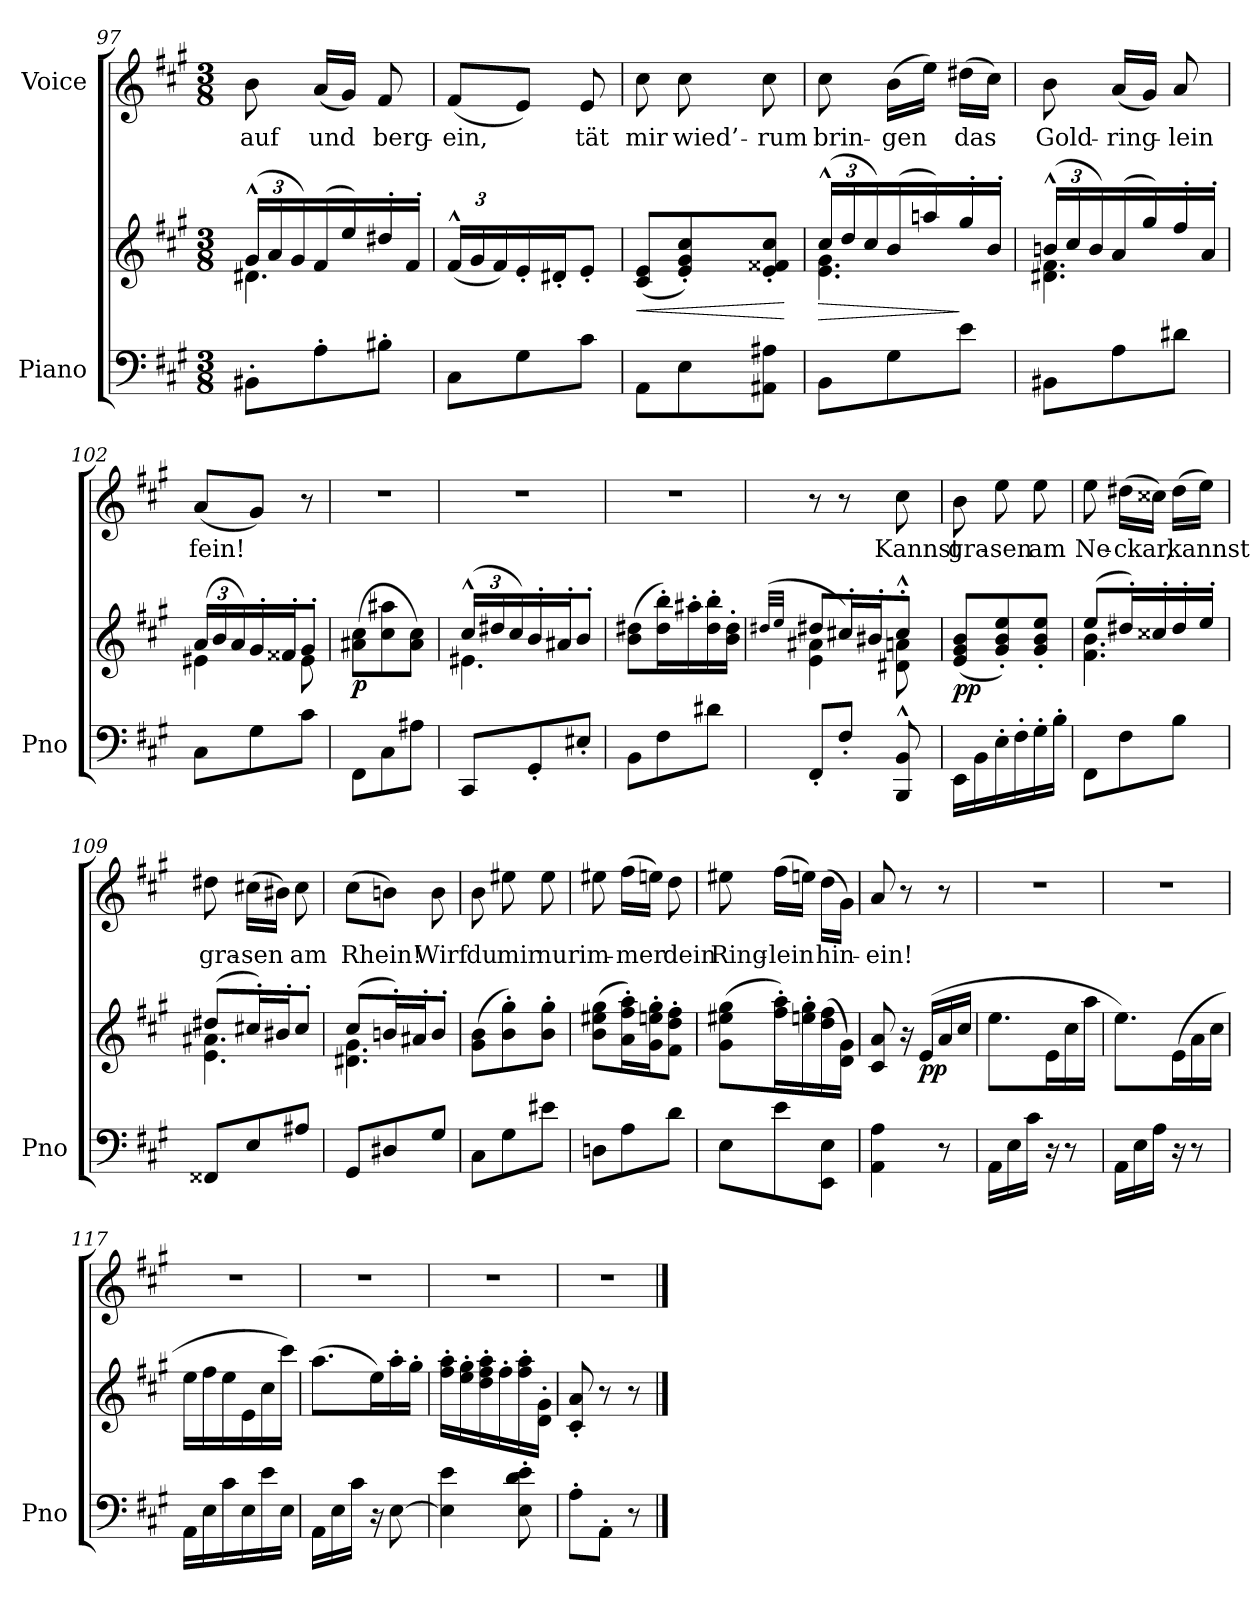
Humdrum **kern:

**kern	**kern	**dynam	**kern	**text
*part2	*part2	*part2	*part1	*part1
*staff3	*staff2	*staff2/3	*staff1	*staff1
*I"Piano	*	*	*I"Voice	*
*I'Pno	*	*	*	*
!!LO:LB:g=z
*clefF4	*clefG2	*	*clefG2	*
*k[f#c#g#]	*k[f#c#g#]	*	*k[f#c#g#]	*
*M3/8	*M3/8	*	*M3/8	*
*	*Xbrackettup	*	*	*
=97	=97	=97	=97	=97
*	*^	*	*	*
!	!	!	!	!	!LO:LY:b
8BB#X'\L	(24g#^^/LL	4.d#X\	.	8b\	-auf
.	24a/	.	.	.	.
.	24g#/)	.	.	.	.
!	!	!	!	!	!LO:LY:b
8A'\	(16f#/	.	.	(16a/LL	und
.	16ee/)	.	.	16g#/JJ)	.
!	!	!	!	!	!LO:LY:b
8B#X'\J	16dd#X'/	.	.	8f#/	berg-
.	16f#'/JJ	.	.	.	.
*	*v	*v	*	*	*
=98	=98	=98	=98	=98
!	!	!	!	!LO:LY:b
8C#\L	(>24f#^^/LL	.	(8f#/L	-ein,
.	24g#/	.	.	.
.	24f#/)	.	.	.
8G#\	16e'>/	.	8e/J)	.
.	16d#X'>/J	.	.	.
!	!	!	!	!LO:LY:b
8c#\J	8e'>/J	.	8e/	tät
=99	=99	=99	=99	=99
!	!	!LO:HP:b	!	!LO:LY:b
8AA\L	(>8c#/ 8e/L	<	8cc#\	mir
!	!	!	!	!LO:LY:b
8E\	8e/'> 8g#/'> 8cc#/'>)	.	8cc#\	wied’-
!	!	!	!	!LO:LY:b
8AA#X\ 8A#X\J	8e/'> 8f##X/'> 8cc#/'>J	.	8cc#\	-rum
.	.	[	.	.
=100	=100	=100	=100	=100
!	!	!LO:HP:b	!	!LO:LY:b
*	*^	*	*	*
8BB\L	(24cc#^^/LL	4.e\ 4.g#\	>	8cc#\	brin-
.	24dd/	.	.	.	.
.	24cc#/)	.	.	.	.
!	!	!	!	!	!LO:LY:b
8G#\	(16b/	.	.	(16b\LL	-gen
.	16aan/)	.	.	16ee\JJ)	.
!	!	!	!	!	!LO:LY:b
8e\J	16gg#'/	.	]	(16dd#X\LL	das
.	16b'/JJ	.	.	16cc#\JJ)	.
=101	=101	=101	=101	=101	=101
!	!	!	!	!	!LO:LY:b
8BB#X\L	(24bn^^/LL	4.d#X\ 4.f#\	.	8b\	Gold-
.	24cc#/	.	.	.	.
.	24b/)	.	.	.	.
!	!	!	!	!	!LO:LY:b
8A\	(16a/	.	.	(16a/LL	-ring-
.	16gg#/)	.	.	16g#/JJ)	.
!	!	!	!	!	!LO:LY:b
8d#X\J	16ff#'/	.	.	8a/	-lein
.	16a'/JJ	.	.	.	.
!!LO:PB:g=z
=102	=102	=102	=102	=102	=102
!	!	!	!	!	!LO:LY:b
8C#\L	(24a/LL	4e#X\	.	(8a/L	fein!
.	24b/	.	.	.	.
.	24a/)	.	.	.	.
8G#\	16g#'/	.	.	8g#/J)	.
.	16f##X'/J	.	.	.	.
8c#\J	8g#'/J	8e#\	.	8r	.
=103	=103	=103	=103	=103	=103
!	!	!	!LO:DY:b	!	!
*	*v	*v	*	*	*
8FF#\L	(8a#X\ 8cc#\L	p	4.r	.
8C#\	8cc#\ 8aa#X\	.	.	.
8A#X\J	8a#\ 8cc#\J)	.	.	.
=104	=104	=104	=104	=104
*	*^	*	*	*
8CC#/L	(24cc#^^/LL	4.e#X\	.	4.r	.
.	24dd#X/	.	.	.	.
.	24cc#/)	.	.	.	.
8GG#'/	16b'/	.	.	.	.
.	16a#X'/J	.	.	.	.
8E#X'/J	8b'/J	.	.	.	.
*	*v	*v	*	*	*
=105	=105	=105	=105	=105
8BB\L	(8b\ 8dd#X\L	.	4.r	.
8F#\	16dd#\' 16bb\'L)	.	.	.
.	16aa#X'\	.	.	.
8d#X\J	16dd#\' 16bb\'	.	.	.
.	16b\' 16dd#\'JJ	.	.	.
=106	=106	=106	=106	=106
.	(32qdd#X/LLL	.	.	.
.	32qee/JJJ	.	.	.
*	*^	*	*	*
8FF#'/L	8dd#/L	4e\ 4a#X\	.	8r	.
8F#'/J	16cc#X'/L)	.	.	8r	.
.	16b#X'/J	.	.	.	.
!	!	!	!	!	!LO:LY:b
8BBB/^^ 8BB/^^	8cc#'^^/J	8d#X\ 8an\	.	8cc#\	Kannst
=107	=107	=107	=107	=107	=107
!	!	!	!LO:DY:b	!	!LO:LY:b
*	*v	*v	*	*	*
16EE\LL	(8e/ 8g#/ 8b/L	pp	8b\	gra-
16BB\	.	.	.	.
!	!	!	!	!LO:LY:b
16E'\	8g#/' 8b/' 8ee/')	.	8ee\	-sen
16F#'\	.	.	.	.
!	!	!	!	!LO:LY:b
16G#'\	8g#/' 8b/' 8ee/'J	.	8ee\	am
16B'\JJ	.	.	.	.
!!LO:LB:g=z
=108	=108	=108	=108	=108
*	*^	*	*	*
!	!	!	!	!	!LO:LY:b
8FF#\L	(8ee/L	4.f#\ 4.b\	.	8ee\	Ne-
!	!	!	!	!	!LO:LY:b
8F#\	16dd#X'/L)	.	.	(16dd#X\LL	-ckar,
.	16cc##X'/	.	.	16cc##X\JJ)	.
!	!	!	!	!	!LO:LY:b
8B\J	16dd#'/	.	.	(16dd#\LL	kannst
.	16ee'/JJ	.	.	16ee\JJ)	.
=109	=109	=109	=109	=109	=109
!	!	!	!	!	!LO:LY:b
8FF##X/L	(8dd#X/L	4.e\ 4.a#X\	.	8dd#X\	gra-
!	!	!	!	!	!LO:LY:b
8E/	16cc#X'/L)	.	.	(16cc#X\LL	-sen
.	16b#X'/J	.	.	16b#X\JJ)	.
!	!	!	!	!	!LO:LY:b
8A#X/J	8cc#'/J	.	.	8cc#\	am
=110	=110	=110	=110	=110	=110
!	!	!	!	!	!LO:LY:b
8GG#/L	(8cc#/L	4.d#X\ 4.g#\	.	(8cc#\L	Rhein!
8D#X/	16bn'/L)	.	.	8bn\J)	.
.	16a#X'/J	.	.	.	.
!	!	!	!	!	!LO:LY:b
8G#/J	8b'/J	.	.	8b\	Wirf
*	*v	*v	*	*	*
=111	=111	=111	=111	=111
!	!	!	!	!LO:LY:b
8C#\L	(8g#\ 8b\L	.	8b\	du
!	!	!	!	!LO:LY:b
8G#\	8b\' 8gg#\')	.	8ee#X\	mir
!	!	!	!	!LO:LY:b
8e#X\J	8b\' 8gg#\'J	.	8ee#\	nur
=112	=112	=112	=112	=112
!	!	!	!	!LO:LY:b
8Dn\L	(8b\ 8ee#X\ 8gg#\L	.	8ee#X\	im-
!	!	!	!	!LO:LY:b
8A\	16a\' 16ff#\' 16aa\'L)	.	(16ff#\LL	-mer
.	16g#\' 16een\' 16gg#\'J	.	16een\JJ)	.
!	!	!	!	!LO:LY:b
8d\J	8f#\' 8dd\' 8ff#\'J	.	8dd\	dein
=113	=113	=113	=113	=113
!	!	!	!	!LO:LY:b
8E\L	(8g#\ 8ee#X\ 8gg#\L	.	8ee#X\	Ring-
!	!	!	!	!LO:LY:b
8e\	16ff#\' 16aa\'L)	.	(16ff#\LL	-lein
.	16een\' 16gg#\'	.	16een\JJ)	.
!	!	!	!	!LO:LY:b
8EE\ 8E\J	(16dd\ 16ff#\	.	(16dd\LL	hin-
.	16d\ 16g#\JJ)	.	16g#\JJ)	.
!!LO:LB:g=z
=114	=114	=114	=114	=114
!	!	!	!	!LO:LY:b
4AA\ 4A\	8c#/ 8a/	.	8a/	-ein!
.	16r	.	8r	.
!	!	!LO:DY:b	!	!
.	(16e/LL	pp	.	.
8r	16a/	.	8r	.
.	16cc#/JJ	.	.	.
=115	=115	=115	=115	=115
16AA\LL	8.ee\L	.	4.r	.
16E\	.	.	.	.
16c#\JJ	.	.	.	.
16r	16e\L	.	.	.
8r	16cc#\	.	.	.
.	16aa\JJ	.	.	.
=116	=116	=116	=116	=116
16AA\LL	8.ee\L)	.	4.r	.
16E\	.	.	.	.
16A\JJ	.	.	.	.
16r	(16e\L	.	.	.
8r	16a\	.	.	.
.	16cc#\JJ	.	.	.
=117	=117	=117	=117	=117
16AA\LL	16ee\LL	.	4.r	.
16E\	16ff#\	.	.	.
16c#\	16ee\	.	.	.
16E\	16e\	.	.	.
16e\	16cc#\	.	.	.
16E\JJ	16ccc#\JJ)	.	.	.
=118	=118	=118	=118	=118
16AA\LL	(8.aa\L	.	4.r	.
16E\	.	.	.	.
16c#\JJ	.	.	.	.
16r	16ee\L)	.	.	.
[<8E\	16aa'\	.	.	.
.	16gg#'\JJ	.	.	.
=119	=119	=119	=119	=119
4E\] 4e\	16ff#\' 16aa\'LL	.	4.r	.
.	16ee\' 16gg#\'	.	.	.
.	16dd\' 16ff#\' 16aa\'	.	.	.
.	16ff#'\	.	.	.
8E\' 8d\' 8e\'	16ff#\' 16aa\'	.	.	.
.	16d\' 16g#\'JJ	.	.	.
=120	=120	=120	=120	=120
8A'\L	8c#/' 8a/'	.	4.r	.
8AA'\J	8r	.	.	.
8r	8r	.	.	.
==	==	==	==	==
*-	*-	*-	*-	*-
